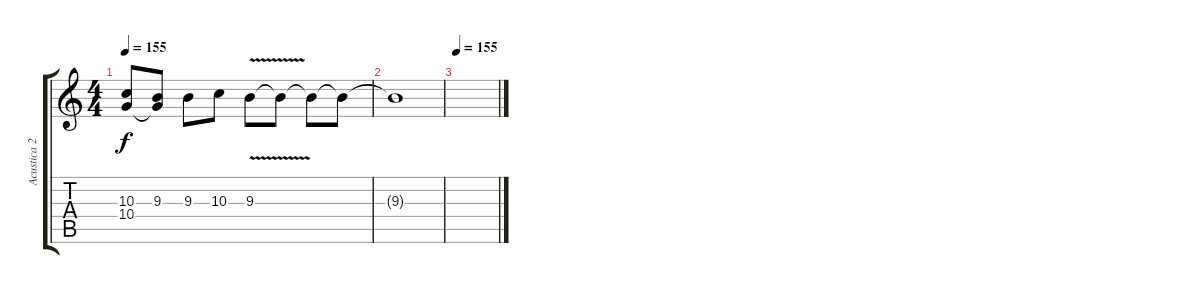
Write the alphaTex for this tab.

\track ("Acustica 2" "Acustica 2") {instrument electricguitarjazz}
\staff {score tabs}
\tuning (B3 Gb3 D3 A2 E2 B1) {hide}
\ts (4 4)
\tempo 155
\clef g2
\ks c
(10.3{t} 10.4).8{dy f} (9.3 10.4{t}).8 9.3.8 10.3.8 9.3{v}.8 9.3{t}.8 9.3{t}.8 9.3{t}.8 |
9.3{t}.1 |
\tempo 155
